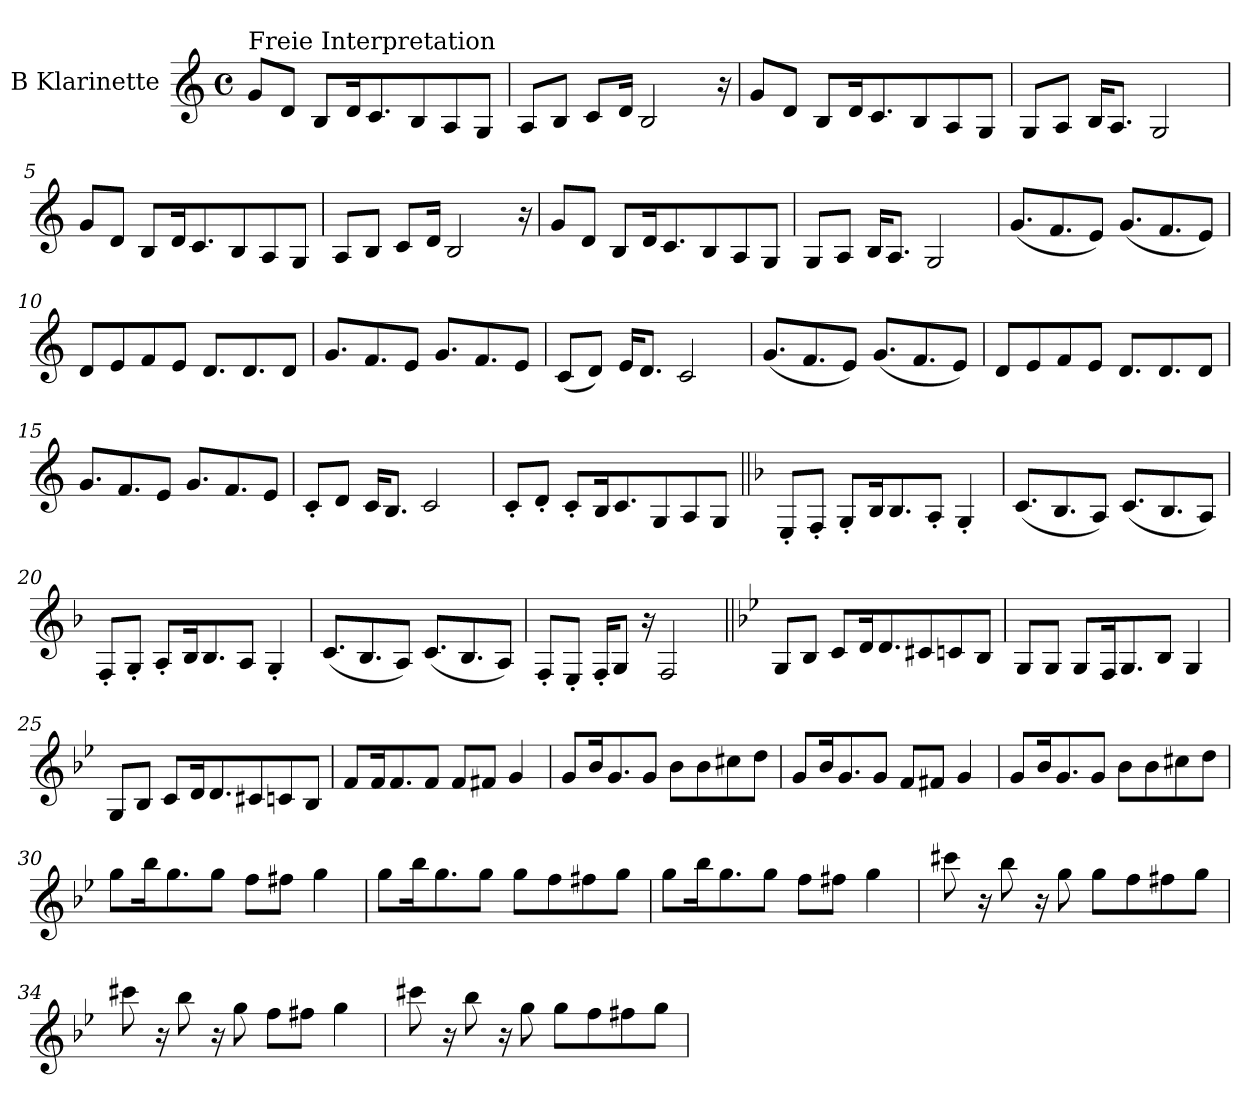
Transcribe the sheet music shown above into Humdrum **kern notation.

**kern
*part1
*staff1
*I"B Klarinette
*I'B Kl.
*clefG2
*ITrd1c2
*k[b-e-]
*M4/4
*met(c)
*MM120
=1
!LO:TX:a:t=Freie Interpretation
8f/L
8c/J
8A/L
16c/K
8.B-/
8A/
8G/
8F/J
=2
8G/L
8A/J
8B-/L
16c/Jk
2A/
16r
=3
8f/L
8c/J
8A/L
16c/K
8.B-/
8A/
8G/
8F/J
=4
8F/L
8G/J
16A/KL
8.G/J
2F/
!!LO:LB:g=z
=5
8f/L
8c/J
8A/L
16c/K
8.B-/
8A/
8G/
8F/J
=6
8G/L
8A/J
8B-/L
16c/Jk
2A/
16r
=7
8f/L
8c/J
8A/L
16c/K
8.B-/
8A/
8G/
8F/J
=8
8F/L
8G/J
16A/KL
8.G/J
2F/
=9
(8.f/L
8.e-/
8d/J)
(8.f/L
8.e-/
8d/J)
!!LO:LB:g=z
=10
8c/L
8d/
8e-/
8d/J
8.c/L
8.c/
8c/J
=11
8.f/L
8.e-/
8d/J
8.f/L
8.e-/
8d/J
=12
(8B-/L
8c/J)
16d/KL
8.c/J
2B-/
=13
(8.f/L
8.e-/
8d/J)
(8.f/L
8.e-/
8d/J)
=14
8c/L
8d/
8e-/
8d/J
8.c/L
8.c/
8c/J
!!LO:LB:g=z
=15
8.f/L
8.e-/
8d/J
8.f/L
8.e-/
8d/J
=16
8B-'/L
8c/J
16B-/KL
8.A/J
2B-/
=17
8B-'/L
8c'/J
8B-'/L
16A/K
8.B-/
8F/
8G/
8F/J
=18||
*k[b-e-a-]
8D'/L
8E-'/J
8F'/L
16A-/K
8.A-/
8G'/J
4F'/
!!LO:LB:g=z
=19
(8.B-/L
8.A-/
8G/J)
(8.B-/L
8.A-/
8G/J)
=20
8E-'/L
8F'/J
8G'/L
16A-/K
8.A-/
8G/J
4F'/
=21
(8.B-/L
8.A-/
8G/J)
(8.B-/L
8.A-/
8G/J)
=22
8E-'/L
8D'/J
16E-'/KL
8F/J
16r
2E-/
!!LO:LB:g=z
=23||
*k[b-e-a-d-]
8F/L
8A-/J
8B-/L
16c/K
8.c/
8Bn/
8B-X/
8A-/J
=24
8F/L
8F/J
8F/L
16E-/K
8.F/
8A-/J
4F/
=25
8F/L
8A-/J
8B-/L
16c/K
8.c/
8Bn/
8B-X/
8A-/J
=26
8e-/L
16e-/K
8.e-/
8e-/J
8e-/L
8en/J
4f/
!!LO:LB:g=z
=27
8f/L
16a-/K
8.f/
8f/J
8a-\L
8a-\
8bn\
8cc\J
=28
8f/L
16a-/K
8.f/
8f/J
8e-/L
8en/J
4f/
=29
8f/L
16a-/K
8.f/
8f/J
8a-\L
8a-\
8bn\
8cc\J
=30
8ff\L
16aa-\K
8.ff\
8ff\J
8ee-\L
8een\J
4ff\
!!LO:LB:g=z
=31
8ff\L
16aa-\K
8.ff\
8ff\J
8ff\L
8ee-\
8een\
8ff\J
=32
8ff\L
16aa-\K
8.ff\
8ff\J
8ee-\L
8een\J
4ff\
=33
8bbn\
16r
8aa-\
16r
8ff\
8ff\L
8ee-\
8een\
8ff\J
=34
8bbn\
16r
8aa-\
16r
8ff\
8ee-\L
8een\J
4ff\
!!LO:LB:g=z
=35
8bbn\
16r
8aa-\
16r
8ff\
8ff\L
8ee-\
8een\
8ff\J
=
*-
